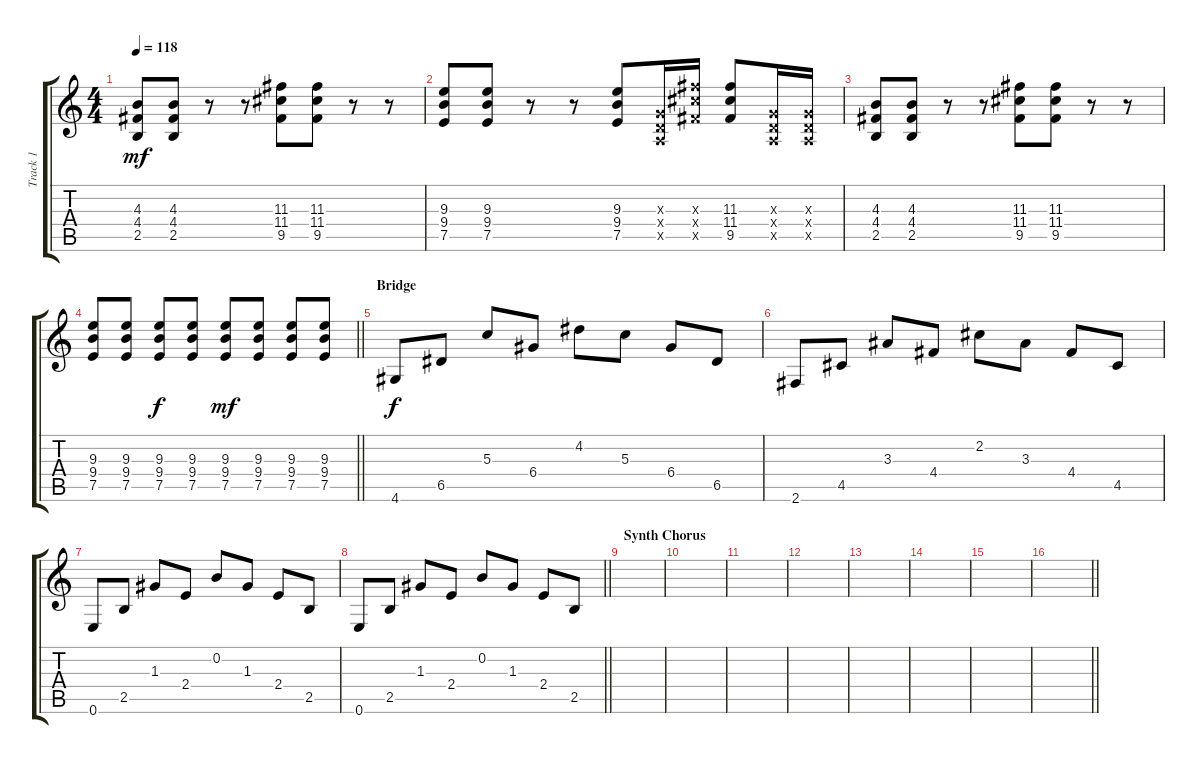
\track ("Track 1" "Track 1") {instrument distortionguitar}
\staff {score tabs}
\tuning (E4 B3 G3 D3 A2 E2) {hide}
\ts (4 4)
\tempo 118
\clef g2
\ks c
(4.3 4.4 2.5).8{dy mf} (4.3 4.4 2.5).8 r.8 r.8 (11.3 11.4 9.5).8 (11.3 11.4 9.5).8 r.8 r.8 |
(9.3 9.4 7.5).8 (9.3 9.4 7.5).8 r.8 r.8 (9.3 9.4 7.5).8 (0.3{x} 0.4{x} 0.5{x}).16 (11.3{x} 11.4{x} 9.5{x}).16 (11.3 11.4 9.5).8 (0.3{x} 0.4{x} 0.5{x}).16 (0.3{x} 0.4{x} 0.5{x}).16 |
(4.3 4.4 2.5).8 (4.3 4.4 2.5).8 r.8 r.8 (11.3 11.4 9.5).8 (11.3 11.4 9.5).8 r.8 r.8 |
\barLineRight lightlight
(9.3 9.4 7.5).8 (9.3 9.4 7.5).8 (9.3 9.4 7.5).8{dy f} (9.3 9.4 7.5).8 (9.3 9.4 7.5).8{dy mf} (9.3 9.4 7.5).8 (9.3 9.4 7.5).8 (9.3 9.4 7.5).8 |
\section ("" "Bridge")
4.6.8{dy f instrument distortionguitar} 6.5.8 5.3.8 6.4.8 4.2.8 5.3.8 6.4.8 6.5.8 |
2.6.8 4.5.8 3.3.8 4.4.8 2.2.8 3.3.8 4.4.8 4.5.8 |
0.6.8 2.5.8 1.3.8 2.4.8 0.2.8 1.3.8 2.4.8 2.5.8 |
\barLineRight lightlight
0.6.8 2.5.8 1.3.8 2.4.8 0.2.8 1.3.8 2.4.8 2.5.8 |
\section ("" "Synth Chorus")
|
|
|
|
|
|
|
\barLineRight lightlight
